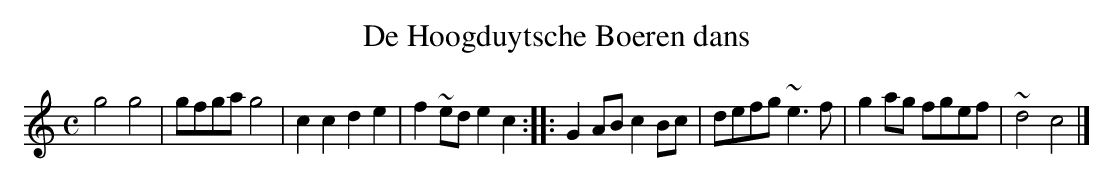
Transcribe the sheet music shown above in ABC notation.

X:1
T:De Hoogduytsche Boeren dans
M:C
K:Cmaj
g4g4|gfgag4|c2c2d2e2|f2~ede2c2:||:G2ABc2Bc|defg~e3f|g2ag fgef|~d4c4|]
